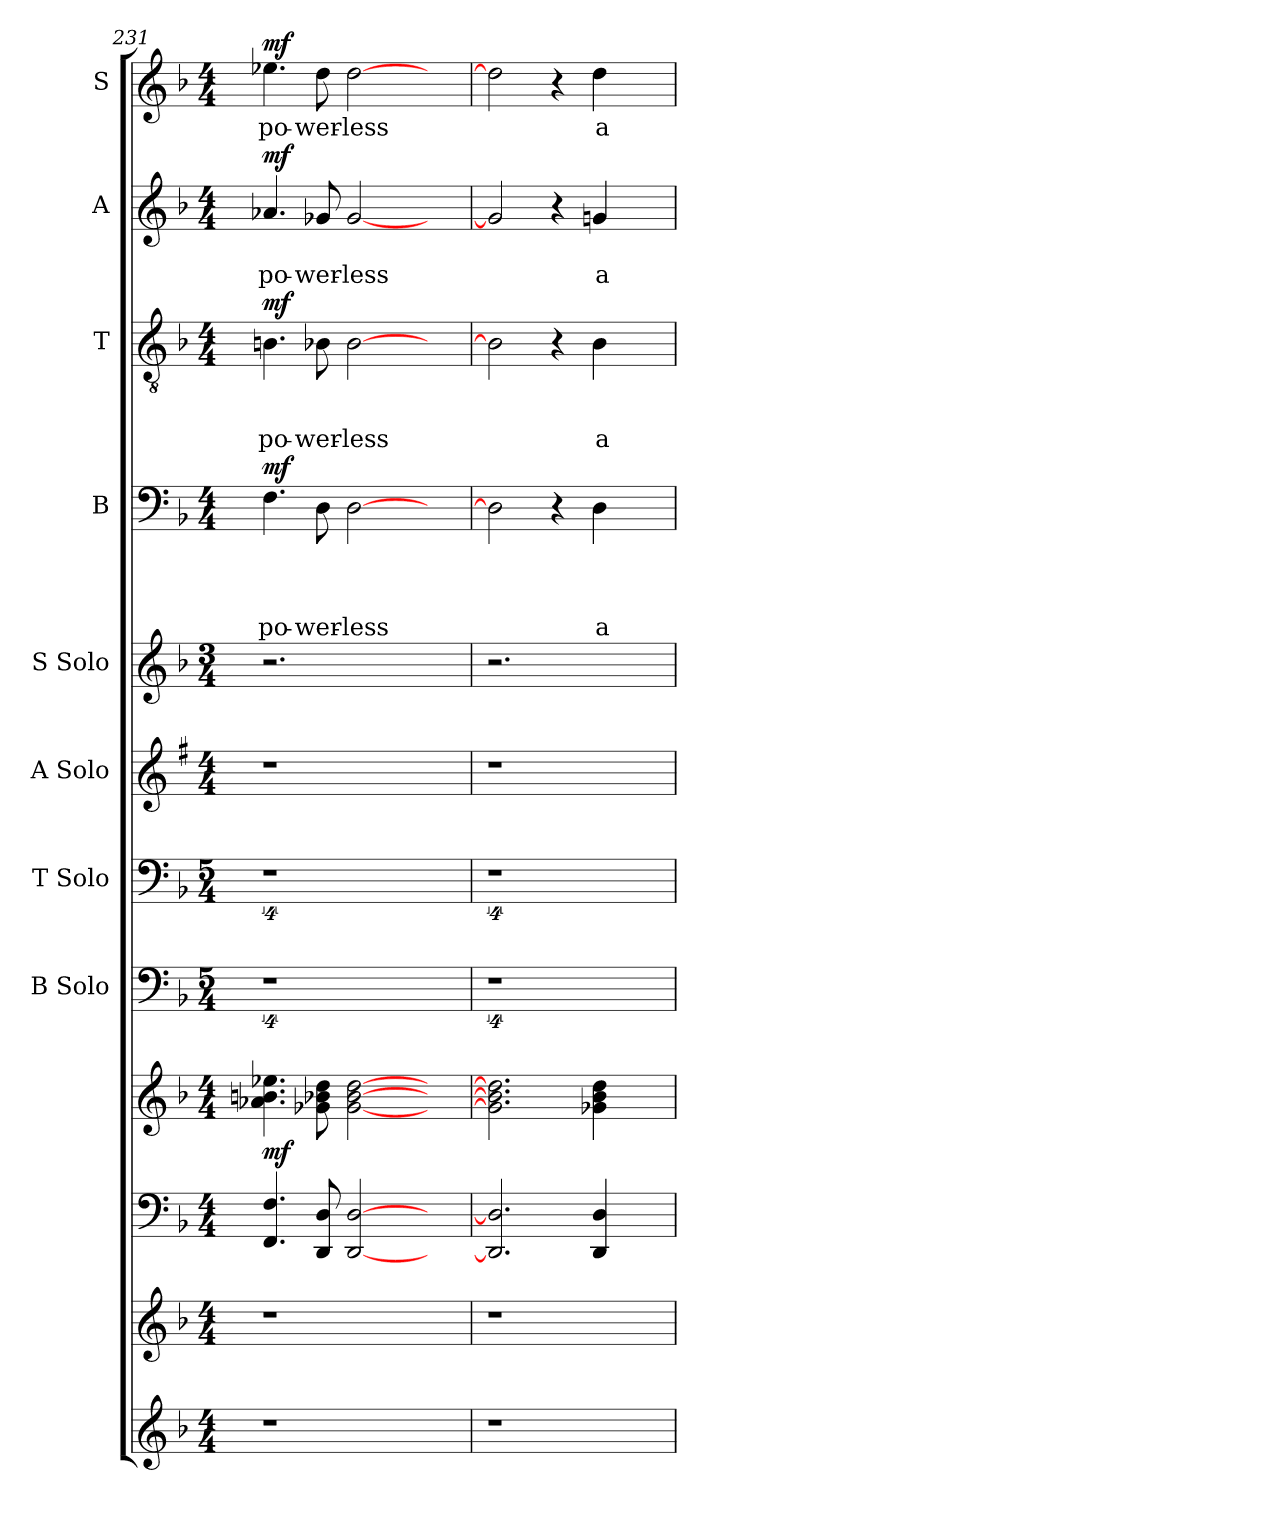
**kern	**kern	**kern	**dynam	**kern	**kern	**kern	**kern	**kern	**kern	**text	**text	**text	**text	**dynam	**kern	**text	**text	**text	**dynam	**kern	**text	**text	**dynam	**kern	**text	**dynam
*part12	*part11	*part10	*part10	*part9	*part8	*part7	*part6	*part5	*part4	*part4	*part4	*part4	*part4	*part4	*part3	*part3	*part3	*part3	*part3	*part2	*part2	*part2	*part2	*part1	*part1	*part1
*staff12	*staff11	*staff10	*staff10	*staff9	*staff8	*staff7	*staff6	*staff5	*staff4	*staff4	*staff4	*staff4	*staff4	*staff4	*staff3	*staff3	*staff3	*staff3	*staff3	*staff2	*staff2	*staff2	*staff2	*staff1	*staff1	*staff1
*	*	*	*	*	*I"B Solo	*I"T Solo	*I"A Solo	*I"S Solo	*I"B	*	*	*	*	*	*I"T	*	*	*	*	*I"A	*	*	*	*I"S	*	*
*clefG2	*clefG2	*clefF4	*	*clefG2	*clefF4	*clefF4	*clefG2	*clefG2	*clefF4	*	*	*	*	*	*clefGv2	*	*	*	*	*clefG2	*	*	*	*clefG2	*	*
*k[b-]	*k[b-]	*k[b-]	*	*k[b-]	*k[b-]	*k[b-]	*k[f#]	*k[b-]	*k[b-]	*	*	*	*	*	*k[b-]	*	*	*	*	*k[b-]	*	*	*	*k[b-]	*	*
*F:	*F:	*F:	*	*F:	*F:	*F:	*G:	*F:	*F:	*	*	*	*	*	*F:	*	*	*	*	*F:	*	*	*	*F:	*	*
*M4/4	*M4/4	*M4/4	*	*M4/4	*M5/4	*M5/4	*M4/4	*M3/4	*M4/4	*	*	*	*	*	*M4/4	*	*	*	*	*M4/4	*	*	*	*M4/4	*	*
=231	=231	=231	=231	=231	=231	=231	=231	=231	=231	=231	=231	=231	=231	=231	=231	=231	=231	=231	=231	=231	=231	=231	=231	=231	=231	=231
!	!	!	!LO:DY:a	!	!	!	!	!	!	!	!	!	!LO:LY:b	!LO:DY:a	!	!	!	!LO:LY:b	!LO:DY:a	!	!	!LO:LY:b	!LO:DY:a	!	!LO:LY:b	!LO:DY:a
1r	1r	4.FF/ 4.F/	mf	4.a-X\ 4.bn\ 4.ee-X\	4%5r	4%5r	1r	2.r	4.F\	.	.	.	po-	mf	4.Bn\	.	.	po-	mf	4.a-X/	.	po-	mf	4.ee-X\	po-	mf
!	!	!	!	!	!	!	!	!	!	!	!	!	!LO:LY:b	!	!	!	!	!LO:LY:b	!	!	!	!LO:LY:b	!	!	!LO:LY:b	!
.	.	8DD/ 8D/	.	8g-X\ 8b-X\ 8dd\	.	.	.	.	8D\	.	.	.	-wer-	.	8B-X\	.	.	-wer-	.	8g-X/	.	-wer-	.	8dd\	-wer-	.
!	!	!	!	!	!	!	!	!	!	!	!	!	!LO:LY:b	!	!	!	!	!LO:LY:b	!	!	!	!LO:LY:b	!	!	!LO:LY:b	!
.	.	[<2DD/ [>2D/	.	[<2g-\ [<2b-\ [>2dd\	.	.	.	.	[>2D\	.	.	.	-less	.	[>2B-\	.	.	-less	.	[<2g-/	.	-less	.	[>2dd\	-less	.
.	.	.	.	.	.	.	.	2ryy	.	.	.	.	.	.	.	.	.	.	.	.	.	.	.	.	.	.
4ryy	4ryy	4ryy	.	4ryy	.	.	4ryy	.	4ryy	.	.	.	.	.	4ryy	.	.	.	.	4ryy	.	.	.	4ryy	.	.
=232	=232	=232	=232	=232	=232	=232	=232	=232	=232	=232	=232	=232	=232	=232	=232	=232	=232	=232	=232	=232	=232	=232	=232	=232	=232	=232
1r	1r	2.DD/] 2.D/]	.	2.g-\] 2.b-\] 2.dd\]	4%5r	4%5r	1r	2.r	2D\]	.	.	.	.	.	2B-\]	.	.	.	.	2g-/]	.	.	.	2dd\]	.	.
.	.	.	.	.	.	.	.	.	4r	.	.	.	.	.	4r	.	.	.	.	4r	.	.	.	4r	.	.
!	!	!	!	!	!	!	!	!	!	!	!	!	!LO:LY:b	!	!	!	!	!LO:LY:b	!	!	!	!LO:LY:b	!	!	!LO:LY:b	!
.	.	4DD/ 4D/	.	4g-X\ 4b-\ 4dd\	.	.	.	2ryy	4D\	.	.	.	a-	.	4B-\	.	.	a-	.	4g/	.	a-	.	4dd\	a-	.
4ryy	4ryy	4ryy	.	4ryy	.	.	4ryy	.	4ryy	.	.	.	.	.	4ryy	.	.	.	.	4ryy	.	.	.	4ryy	.	.
=	=	=	=	=	=	=	=	=	=	=	=	=	=	=	=	=	=	=	=	=	=	=	=	=	=	=
*-	*-	*-	*-	*-	*-	*-	*-	*-	*-	*-	*-	*-	*-	*-	*-	*-	*-	*-	*-	*-	*-	*-	*-	*-	*-	*-
